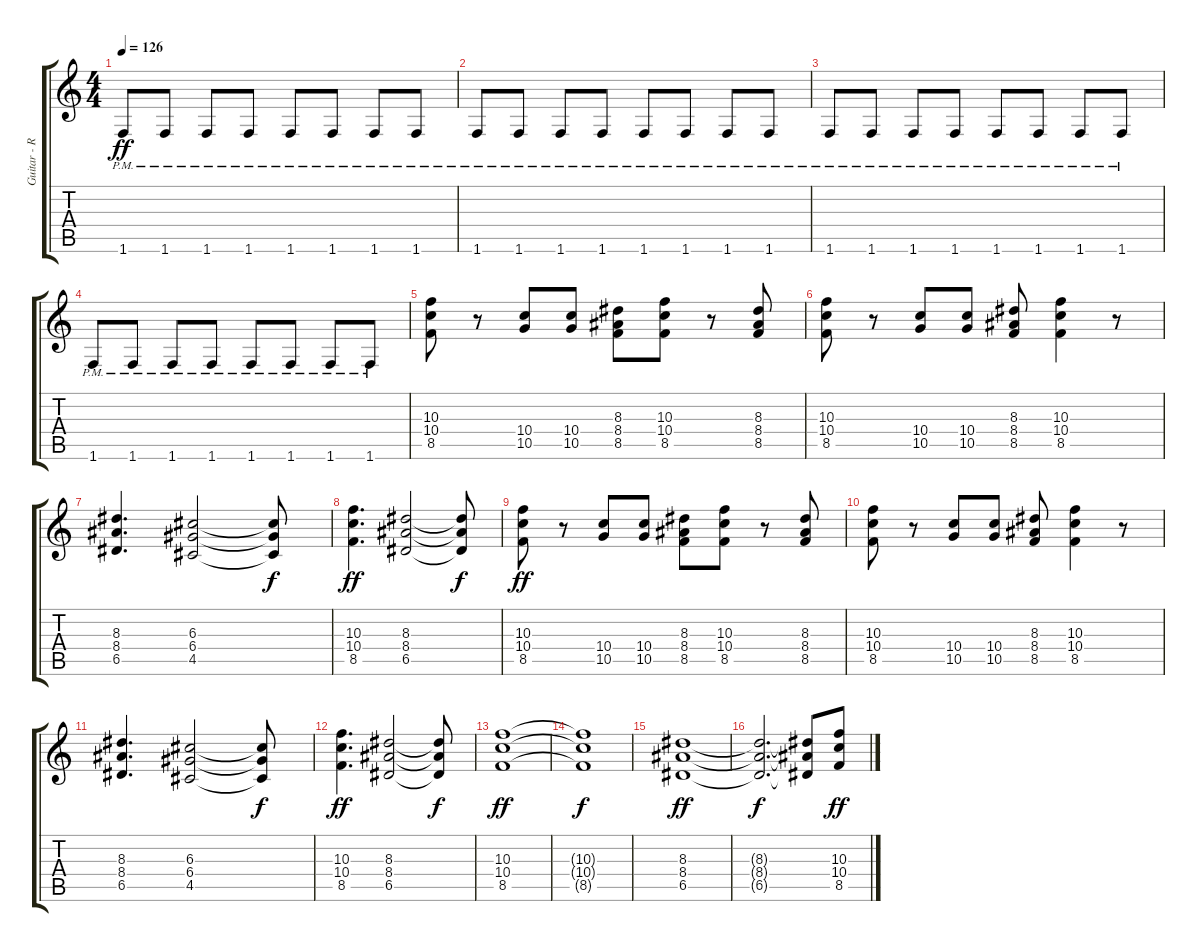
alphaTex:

\track ("Guitar - Rhythm" "Guitar - R") {instrument overdrivenguitar}
\staff {score tabs}
\tuning (E4 B3 G3 D3 A2 E2) {hide}
\ts (4 4)
\tempo 126
\clef g2
\ks c
1.6{pm}.8{dy ff instrument overdrivenguitar} 1.6{pm}.8 1.6{pm}.8 1.6{pm}.8 1.6{pm}.8 1.6{pm}.8 1.6{pm}.8 1.6{pm}.8 |
1.6{pm}.8 1.6{pm}.8 1.6{pm}.8 1.6{pm}.8 1.6{pm}.8 1.6{pm}.8 1.6{pm}.8 1.6{pm}.8 |
1.6{pm}.8 1.6{pm}.8 1.6{pm}.8 1.6{pm}.8 1.6{pm}.8 1.6{pm}.8 1.6{pm}.8 1.6{pm}.8 |
1.6{pm}.8 1.6{pm}.8 1.6{pm}.8 1.6{pm}.8 1.6{pm}.8 1.6{pm}.8 1.6{pm}.8 1.6{pm}.8 |
(10.3 10.4 8.5).8 r.8 (10.4 10.5).8 (10.4 10.5).8 (8.3 8.4 8.5).8 (10.3 10.4 8.5).8 r.8 (8.3 8.4 8.5).8 |
(10.3 10.4 8.5).8 r.8 (10.4 10.5).8 (10.4 10.5).8 (8.3 8.4 8.5).8 (10.3 10.4 8.5).4 r.8 |
(8.3 8.4 6.5).4{d} (6.3 6.4 4.5).2 (6.3{t} 6.4{t} 4.5{t}).8{dy f} |
(10.3 10.4 8.5).4{d dy ff} (8.3 8.4 6.5).2 (8.3{t} 8.4{t} 6.5{t}).8{dy f} |
(10.3 10.4 8.5).8{dy ff} r.8 (10.4 10.5).8 (10.4 10.5).8 (8.3 8.4 8.5).8 (10.3 10.4 8.5).8 r.8 (8.3 8.4 8.5).8 |
(10.3 10.4 8.5).8 r.8 (10.4 10.5).8 (10.4 10.5).8 (8.3 8.4 8.5).8 (10.3 10.4 8.5).4 r.8 |
(8.3 8.4 6.5).4{d} (6.3 6.4 4.5).2 (6.3{t} 6.4{t} 4.5{t}).8{dy f} |
(10.3 10.4 8.5).4{d dy ff} (8.3 8.4 6.5).2 (8.3{t} 8.4{t} 6.5{t}).8{dy f} |
(10.3 10.4 8.5).1{dy ff} |
(10.3{t} 10.4{t} 8.5{t}).1{dy f} |
(8.3 8.4 6.5).1{dy ff} |
(8.3{t} 8.4{t} 6.5{t}).2{d dy f} (8.3{t} 8.4{t} 6.5{t}).8 (10.3 10.4 8.5).8{dy ff}
